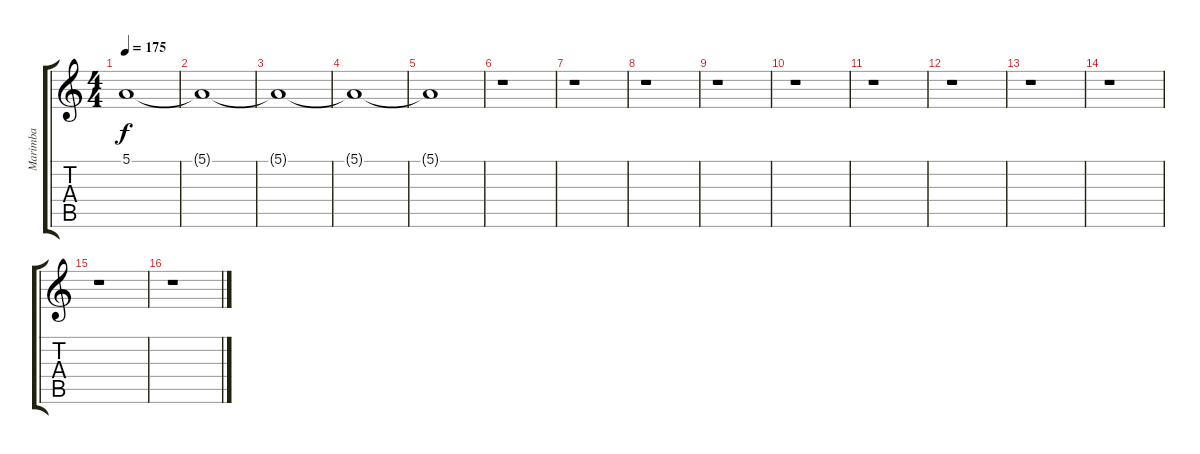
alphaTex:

\track ("Marimba" "Marimba") {instrument marimba}
\staff {score tabs}
\tuning (E4 B3 G3 D3 A2 E2) {hide}
\ts (4 4)
\tempo 175
\clef g2
\ks c
5.1{t}.1{dy f} |
5.1{t}.1 |
5.1{t}.1 |
5.1{t}.1 |
5.1{t}.1 |
r.1 |
r.1 |
r.1 |
r.1 |
r.1 |
r.1 |
r.1 |
r.1 |
r.1 |
r.1 |
r.1
